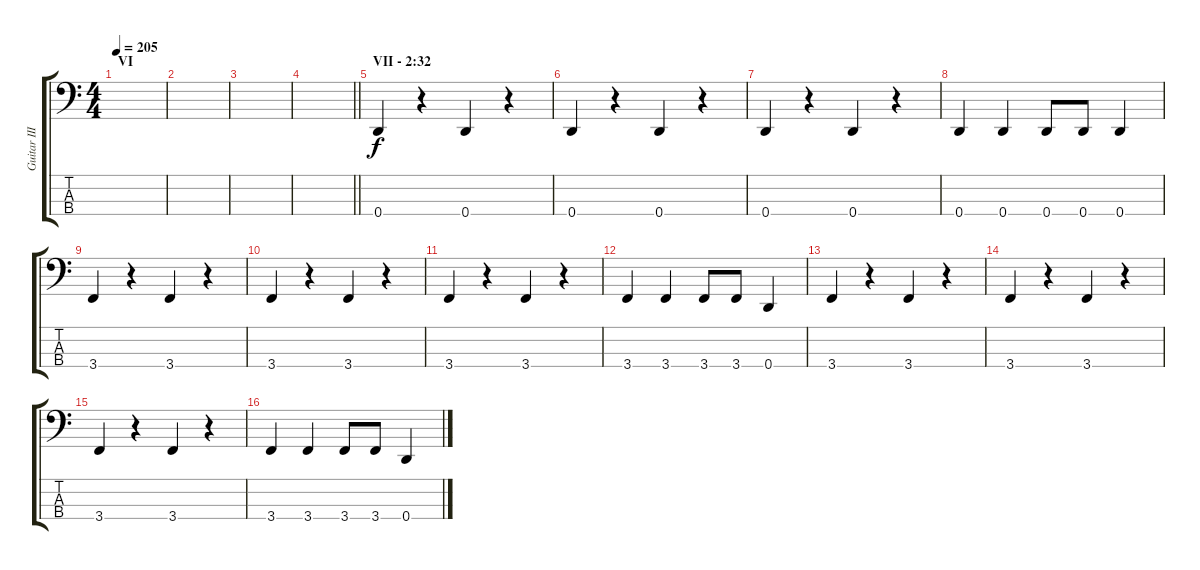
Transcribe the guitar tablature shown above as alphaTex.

\track ("Guitar III - Bass" "Guitar III") {instrument electricbasspick}
\staff {score tabs}
\tuning (G2 D2 A1 D1) {hide}
\ts (4 4)
\section ("" "VI")
\tempo 205
\clef f4
\ks c
|
|
|
\barLineRight lightlight
|
\section ("" "VII - 2:32")
0.4.4 r.4 0.4.4 r.4 |
0.4.4 r.4 0.4.4 r.4 |
0.4.4 r.4 0.4.4 r.4 |
0.4.4 0.4.4 0.4.8 0.4.8 0.4.4 |
3.4.4 r.4 3.4.4 r.4 |
3.4.4 r.4 3.4.4 r.4 |
3.4.4 r.4 3.4.4 r.4 |
3.4.4 3.4.4 3.4.8 3.4.8 0.4.4 |
3.4.4 r.4 3.4.4 r.4 |
3.4.4 r.4 3.4.4 r.4 |
3.4.4 r.4 3.4.4 r.4 |
3.4.4 3.4.4 3.4.8 3.4.8 0.4.4
